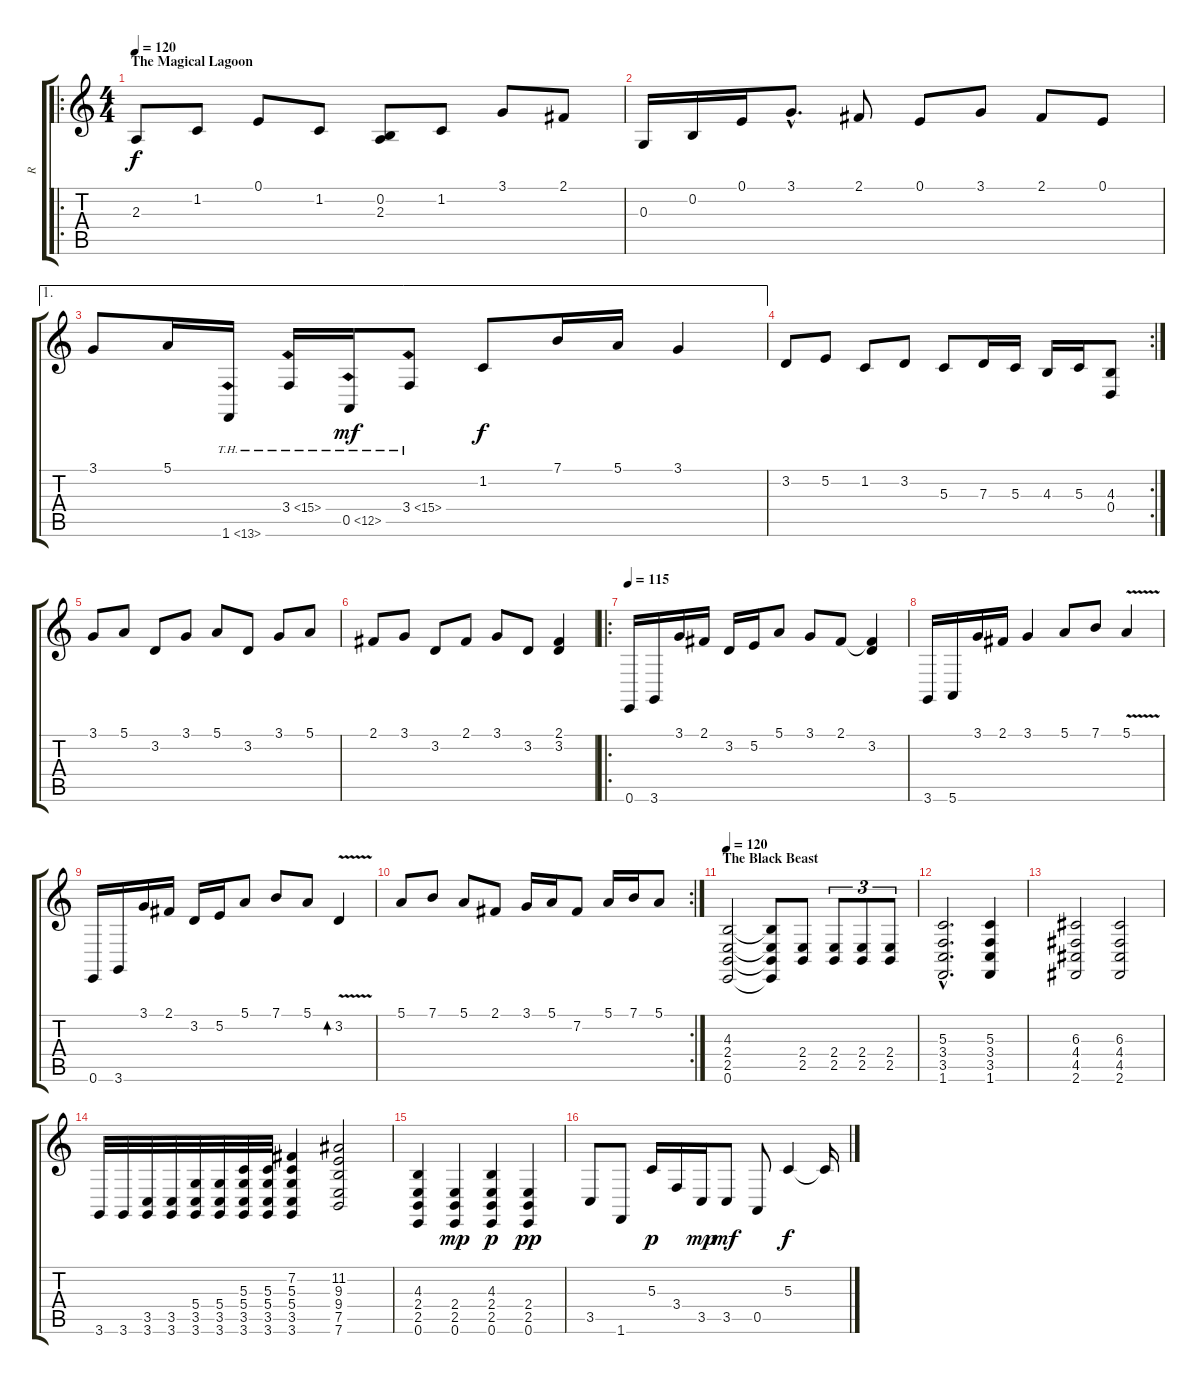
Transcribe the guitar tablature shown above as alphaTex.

\track ("R" "R") {instrument fx1rain}
\staff {score tabs}
\tuning (E4 B3 G3 D3 A2 E2) {hide}
\ro
\ts (4 4)
\section ("" "The Magical Lagoon")
\tempo 120
\clef g2
\ks c
2.3.8{dy f volume 10 balance 0 instrument acousticguitarnylon} 1.2.8 0.1.8 1.2.8 (0.2 2.3).8 1.2.8 3.1.8 2.1.8 |
0.3.16 0.2.16 0.1.16 3.1{hac}.8{d} 2.1.8 0.1.8 3.1.8 2.1.8 0.1.8 |
\ae 1
3.1.8 5.1.16 1.6{th 12}.16 3.4{th 12}.16 0.5{th 12}.16{dy mf} 3.4{th 12}.8 1.2.8{dy f} 7.1.16 5.1.16 3.1.4 |
\rc 2
3.2.8 5.2.8 1.2.8 3.2.8 5.3.8 7.3.16 5.3.16 4.3.16 5.3.16 (4.3 0.4).8 |
3.1.8 5.1.8 3.2.8 3.1.8 5.1.8 3.2.8 3.1.8 5.1.8 |
2.1.8 3.1.8 3.2.8 2.1.8 3.1.8 3.2.8 (2.1 3.2).4 |
\ro
\tempo 115
0.6.16{instrument fx1rain} 3.6.16 3.1.16 2.1.16 3.2.16 5.2.16 5.1.8 3.1.8 2.1.8 (2.1{t} 3.2).4 |
3.6.16 5.6.16 3.1.16 2.1.16 3.1.4 5.1.8 7.1.8 5.1{v}.4 |
0.6.16 3.6.16 3.1.16 2.1.16 3.2.16 5.2.16 5.1.8 7.1.8 5.1.8 3.2{v}.4{bd 480} |
\rc 2
5.1.8 7.1.8 5.1.8 2.1.8 3.1.16 5.1.16 7.2.8 5.1.16 7.1.16 5.1.8 |
\section ("" "The Black Beast")
\tempo 120
(4.3 2.4 2.5 0.6).2{volume 9 balance 4 instrument timpani} (4.3{t} 2.4{t} 2.5{t} 0.6{t}).8 (2.4 2.5).8 (2.4 2.5).8{tu (3 2)} (2.4 2.5).8{tu (3 2)} (2.4 2.5).8{tu (3 2)} |
(5.3{hac} 3.4{hac} 3.5{hac} 1.6{hac}).2{d} (5.3 3.4 3.5 1.6).4 |
(6.3 4.4 4.5 2.6).2 (6.3 4.4 4.5 2.6).2 |
3.6.32 3.6.32 (3.5 3.6).32 (3.5 3.6).32 (5.4 3.5 3.6).32 (5.4 3.5 3.6).32 (5.3 5.4 3.5 3.6).32 (5.3 5.4 3.5 3.6).32 (7.2 5.3 5.4 3.5 3.6).4 (11.2 9.3 9.4 7.5 7.6).2 |
(4.3 2.4 2.5 0.6).4 (2.4 2.5 0.6).4{dy mp} (4.3 2.4 2.5 0.6).4{dy p} (2.4 2.5 0.6).4{dy pp} |
3.5.8{volume 9 balance 0 instrument glockenspiel} 1.6.8 5.3.16{dy p} 3.4.16 3.5.16{dy mp} 3.5.8{dy mf} 0.5.8 5.3.4{dy f} 5.3{t}.16
